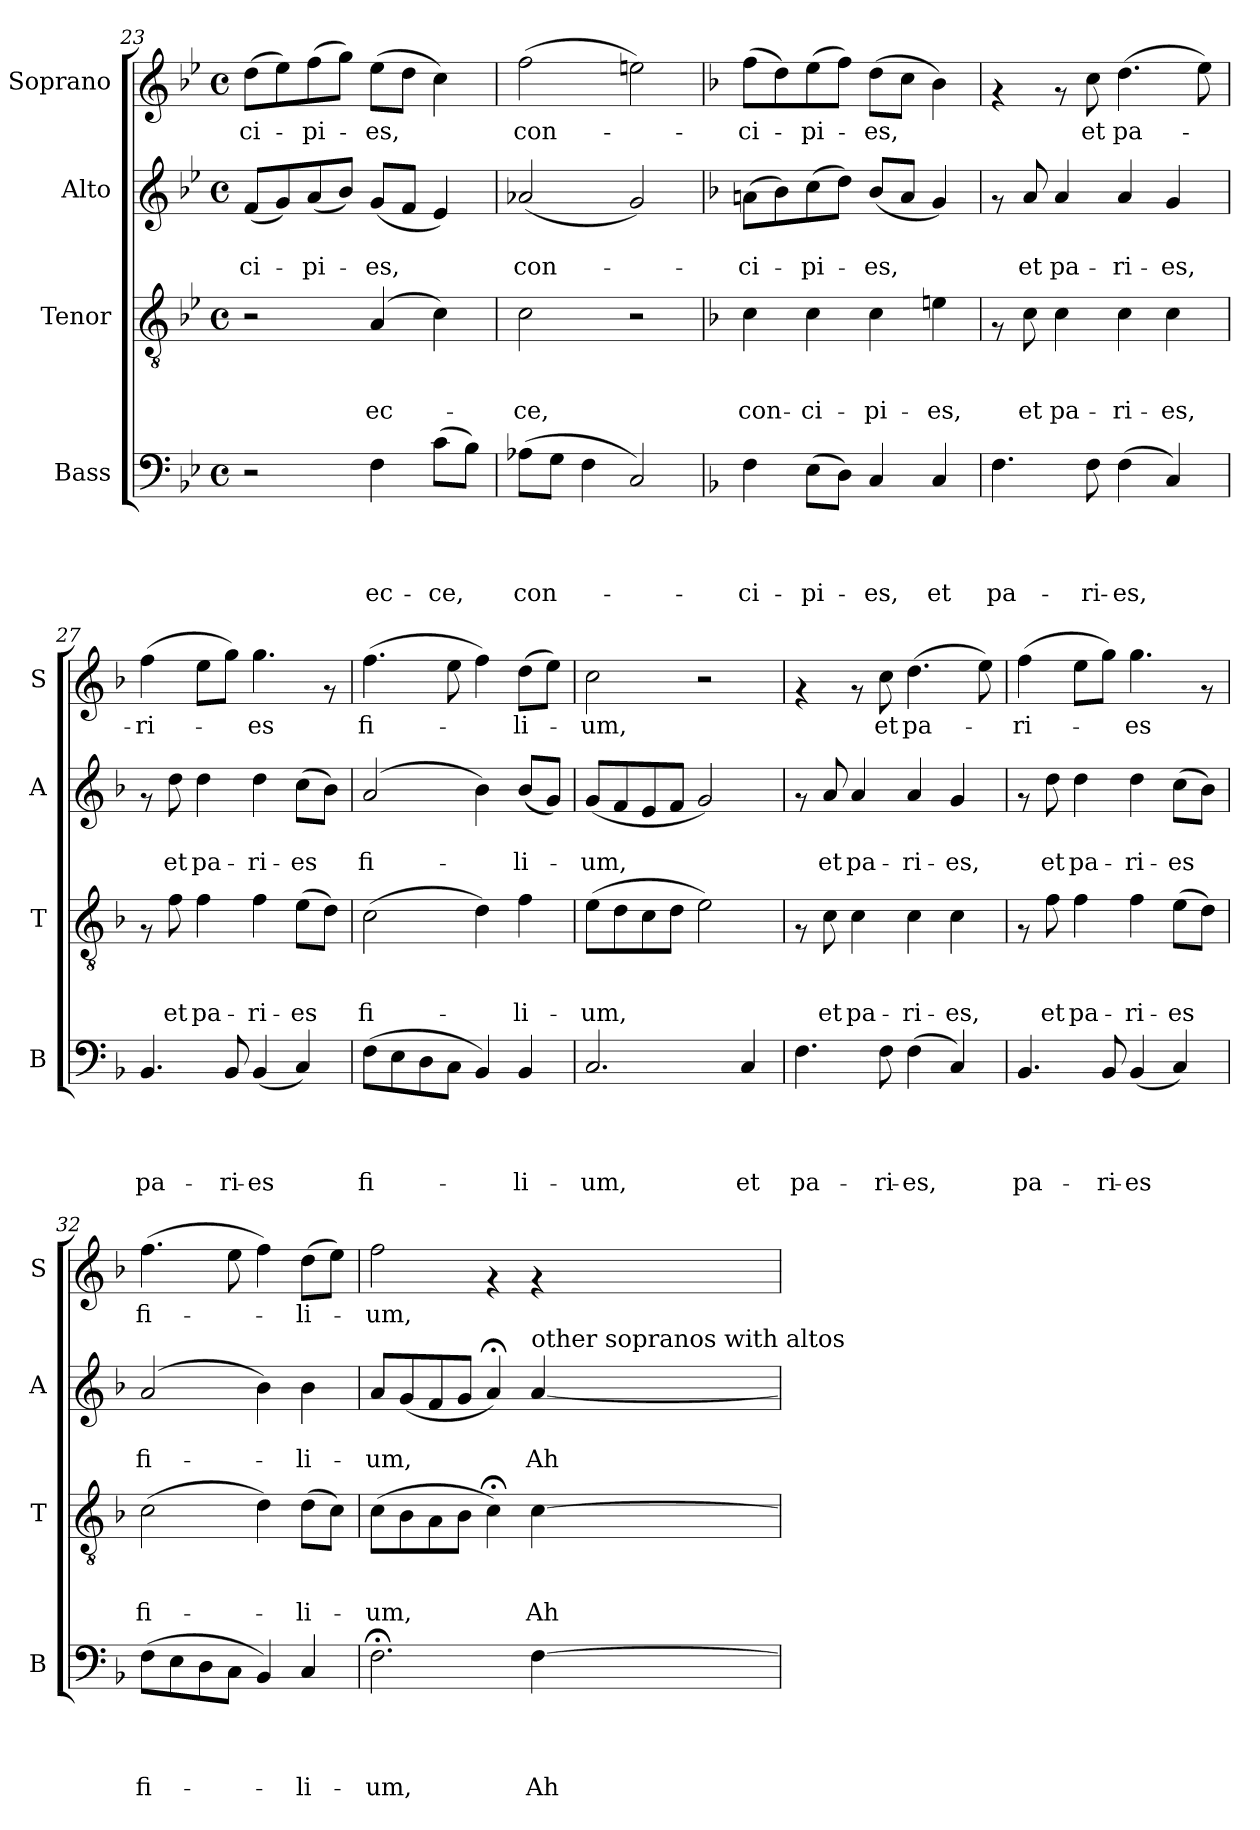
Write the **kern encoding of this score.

**kern	**text	**text	**text	**text	**kern	**text	**text	**text	**kern	**text	**text	**kern	**text
*part4	*part4	*part4	*part4	*part4	*part3	*part3	*part3	*part3	*part2	*part2	*part2	*part1	*part1
*staff4	*staff4	*staff4	*staff4	*staff4	*staff3	*staff3	*staff3	*staff3	*staff2	*staff2	*staff2	*staff1	*staff1
*I"Bass	*	*	*	*	*I"Tenor	*	*	*	*I"Alto	*	*	*I"Soprano	*
*I'B	*	*	*	*	*I'T	*	*	*	*I'A	*	*	*I'S	*
*clefF4	*	*	*	*	*clefGv2	*	*	*	*clefG2	*	*	*clefG2	*
*k[b-e-]	*	*	*	*	*k[b-e-]	*	*	*	*k[b-e-]	*	*	*k[b-e-]	*
*B-:	*	*	*	*	*B-:	*	*	*	*B-:	*	*	*B-:	*
*M4/4	*	*	*	*	*M4/4	*	*	*	*M4/4	*	*	*M4/4	*
*met(c)	*	*	*	*	*met(c)	*	*	*	*met(c)	*	*	*met(c)	*
=23	=23	=23	=23	=23	=23	=23	=23	=23	=23	=23	=23	=23	=23
!	!	!	!	!	!	!	!	!	!	!	!LO:LY:b	!	!LO:LY:b
2r	.	.	.	.	2r	.	.	.	(<8f/L	.	-ci-	(>8dd\L	-ci-
.	.	.	.	.	.	.	.	.	8g/)	.	.	8ee-\)	.
!	!	!	!	!	!	!	!	!	!	!	!LO:LY:b	!	!LO:LY:b
.	.	.	.	.	.	.	.	.	(<8a/	.	-pi-	(>8ff\	-pi-
.	.	.	.	.	.	.	.	.	8b-/J)	.	.	8gg\J)	.
!	!	!	!	!LO:LY:b:rj	!	!	!	!LO:LY:b	!	!	!LO:LY:b	!	!LO:LY:b
4F\	.	.	.	ec-	(>4A/	.	.	ec-	(<8g/L	.	-es,	(>8ee-\L	-es,
.	.	.	.	.	.	.	.	.	8f/J	.	.	8dd\J	.
!	!	!	!	!LO:LY:b:rj	!	!	!	!	!	!	!	!	!
(>8c\L	.	.	.	-ce,	4c\)	.	.	.	4e-/)	.	.	4cc\)	.
8B-\J)	.	.	.	.	.	.	.	.	.	.	.	.	.
!!LO:LB:g=z
=24	=24	=24	=24	=24	=24	=24	=24	=24	=24	=24	=24	=24	=24
!	!	!	!	!LO:LY:b:rj	!	!	!	!LO:LY:b	!	!	!LO:LY:b	!	!LO:LY:b
(>8A-X\L	.	.	.	con-	2c\	.	.	-ce,	(<2a-X/	.	con-	(>2ff\	con-
8G\J	.	.	.	.	.	.	.	.	.	.	.	.	.
4F\	.	.	.	.	.	.	.	.	.	.	.	.	.
2C/)	.	.	.	.	2r	.	.	.	2g/)	.	.	2een\)	.
=25	=25	=25	=25	=25	=25	=25	=25	=25	=25	=25	=25	=25	=25
*k[b-]	*	*	*	*	*k[b-]	*	*	*	*k[b-]	*	*	*k[b-]	*
*F:	*	*	*	*	*F:	*	*	*	*F:	*	*	*F:	*
!	!	!	!	!LO:LY:b:rj	!	!	!	!LO:LY:b	!	!	!LO:LY:b	!	!LO:LY:b
4F\	.	.	.	-ci-	4c\	.	.	con-	(>8ani\L	.	-ci-	(>8ff\L	-ci-
.	.	.	.	.	.	.	.	.	8b-\)	.	.	8dd\)	.
!	!	!	!	!LO:LY:b:rj	!	!	!	!LO:LY:b	!	!	!LO:LY:b	!	!LO:LY:b
(>8E\L	.	.	.	-pi-	4c\	.	.	-ci-	(>8cc\	.	-pi-	(>8ee\	-pi-
8D\J)	.	.	.	.	.	.	.	.	8dd\J)	.	.	8ff\J)	.
!	!	!	!	!LO:LY:b:rj	!	!	!	!LO:LY:b	!	!	!LO:LY:b	!	!LO:LY:b
4C/	.	.	.	-es,	4c\	.	.	-pi-	(<8b-/L	.	-es,	(>8dd\L	-es,
.	.	.	.	.	.	.	.	.	8a/J	.	.	8cc\J	.
!	!	!	!	!LO:LY:b:rj	!	!	!	!LO:LY:b	!	!	!	!	!
4C/	.	.	.	et	4en\	.	.	-es,	4g/)	.	.	4b-\)	.
=26	=26	=26	=26	=26	=26	=26	=26	=26	=26	=26	=26	=26	=26
!	!	!	!	!LO:LY:b:rj	!	!	!	!	!	!	!	!	!
4.F\	.	.	.	pa-	8rF	.	.	.	8rf	.	.	4rf	.
!	!	!	!	!	!	!	!	!LO:LY:b	!	!	!LO:LY:b	!	!
.	.	.	.	.	8c\	.	.	et	8a/	.	et	.	.
!	!	!	!	!	!	!	!	!LO:LY:b	!	!	!LO:LY:b	!	!
.	.	.	.	.	4c\	.	.	pa-	4a/	.	pa-	8rf	.
!	!	!	!	!LO:LY:b:rj	!	!	!	!	!	!	!	!	!LO:LY:b
8F\	.	.	.	-ri-	.	.	.	.	.	.	.	8cc\	et
!	!	!	!	!LO:LY:b:rj	!	!	!	!LO:LY:b	!	!	!LO:LY:b	!	!LO:LY:b
(>4F\	.	.	.	-es,	4c\	.	.	-ri-	4a/	.	-ri-	(>4.dd\	pa-
!	!	!	!	!	!	!	!	!LO:LY:b	!	!	!LO:LY:b	!	!
4C/)	.	.	.	.	4c\	.	.	-es,	4g/	.	-es,	.	.
.	.	.	.	.	.	.	.	.	.	.	.	8ee\)	.
=27	=27	=27	=27	=27	=27	=27	=27	=27	=27	=27	=27	=27	=27
!	!	!	!	!LO:LY:b:rj	!	!	!	!	!	!	!	!	!LO:LY:b
4.BB-/	.	.	.	pa-	8rF	.	.	.	8rf	.	.	(>4ff\	-ri-
!	!	!	!	!	!	!	!	!LO:LY:b	!	!	!LO:LY:b	!	!
.	.	.	.	.	8f\	.	.	et	8dd\	.	et	.	.
!	!	!	!	!	!	!	!	!LO:LY:b	!	!	!LO:LY:b	!	!
.	.	.	.	.	4f\	.	.	pa-	4dd\	.	pa-	8ee\L	.
!	!	!	!	!LO:LY:b:rj	!	!	!	!	!	!	!	!	!
8BB-/	.	.	.	-ri-	.	.	.	.	.	.	.	8gg\J)	.
!	!	!	!	!LO:LY:b:rj	!	!	!	!LO:LY:b	!	!	!LO:LY:b	!	!LO:LY:b
(<4BB-/	.	.	.	-es	4f\	.	.	-ri-	4dd\	.	-ri-	4.gg\	-es
!	!	!	!	!	!	!	!	!LO:LY:b	!	!	!LO:LY:b	!	!
4C/)	.	.	.	.	(>8e\L	.	.	-es	(>8cc\L	.	-es	.	.
.	.	.	.	.	8d\J)	.	.	.	8b-\J)	.	.	8rf	.
!!LO:PB:g=z
=28	=28	=28	=28	=28	=28	=28	=28	=28	=28	=28	=28	=28	=28
!	!	!	!	!LO:LY:b:rj	!	!	!	!LO:LY:b	!	!	!LO:LY:b	!	!LO:LY:b
(>8F\L	.	.	.	fi-	(>2c\	.	.	fi-	(>2a/	.	fi-	(>4.ff\	fi-
8E\	.	.	.	.	.	.	.	.	.	.	.	.	.
8D\	.	.	.	.	.	.	.	.	.	.	.	.	.
8C\J	.	.	.	.	.	.	.	.	.	.	.	8ee\	.
4BB-/)	.	.	.	.	4d\)	.	.	.	4b-\)	.	.	4ff\)	.
!	!	!	!	!LO:LY:b:rj	!	!	!	!LO:LY:b	!	!	!LO:LY:b	!	!LO:LY:b
4BB-/	.	.	.	-li-	4f\	.	.	-li-	(<8b-/L	.	-li-	(>8dd\L	-li-
.	.	.	.	.	.	.	.	.	8g/J)	.	.	8ee\J)	.
=29	=29	=29	=29	=29	=29	=29	=29	=29	=29	=29	=29	=29	=29
!	!	!	!	!LO:LY:b:rj	!	!	!	!LO:LY:b	!	!	!LO:LY:b	!	!LO:LY:b
2.C/	.	.	.	-um,	(>8e\L	.	.	-um,	(<8g/L	.	-um,	2cc\	-um,
.	.	.	.	.	8d\	.	.	.	8f/	.	.	.	.
.	.	.	.	.	8c\	.	.	.	8e/	.	.	.	.
.	.	.	.	.	8d\J	.	.	.	8f/J	.	.	.	.
.	.	.	.	.	2e\)	.	.	.	2g/)	.	.	2r	.
!	!	!	!	!LO:LY:b:rj	!	!	!	!	!	!	!	!	!
4C/	.	.	.	et	.	.	.	.	.	.	.	.	.
=30	=30	=30	=30	=30	=30	=30	=30	=30	=30	=30	=30	=30	=30
!	!	!	!	!LO:LY:b:rj	!	!	!	!	!	!	!	!	!
4.F\	.	.	.	pa-	8rF	.	.	.	8rf	.	.	4rf	.
!	!	!	!	!	!	!	!	!LO:LY:b	!	!	!LO:LY:b	!	!
.	.	.	.	.	8c\	.	.	et	8a/	.	et	.	.
!	!	!	!	!	!	!	!	!LO:LY:b	!	!	!LO:LY:b	!	!
.	.	.	.	.	4c\	.	.	pa-	4a/	.	pa-	8rf	.
!	!	!	!	!LO:LY:b:rj	!	!	!	!	!	!	!	!	!LO:LY:b
8F\	.	.	.	-ri-	.	.	.	.	.	.	.	8cc\	et
!	!	!	!	!LO:LY:b:rj	!	!	!	!LO:LY:b	!	!	!LO:LY:b	!	!LO:LY:b
(>4F\	.	.	.	-es,	4c\	.	.	-ri-	4a/	.	-ri-	(>4.dd\	pa-
!	!	!	!	!	!	!	!	!LO:LY:b	!	!	!LO:LY:b	!	!
4C/)	.	.	.	.	4c\	.	.	-es,	4g/	.	-es,	.	.
.	.	.	.	.	.	.	.	.	.	.	.	8ee\)	.
=31	=31	=31	=31	=31	=31	=31	=31	=31	=31	=31	=31	=31	=31
!	!	!	!	!LO:LY:b:rj	!	!	!	!	!	!	!	!	!LO:LY:b
4.BB-/	.	.	.	pa-	8rF	.	.	.	8rf	.	.	(>4ff\	-ri-
!	!	!	!	!	!	!	!	!LO:LY:b	!	!	!LO:LY:b	!	!
.	.	.	.	.	8f\	.	.	et	8dd\	.	et	.	.
!	!	!	!	!	!	!	!	!LO:LY:b	!	!	!LO:LY:b	!	!
.	.	.	.	.	4f\	.	.	pa-	4dd\	.	pa-	8ee\L	.
!	!	!	!	!LO:LY:b:rj	!	!	!	!	!	!	!	!	!
8BB-/	.	.	.	-ri-	.	.	.	.	.	.	.	8gg\J)	.
!	!	!	!	!LO:LY:b:rj	!	!	!	!LO:LY:b	!	!	!LO:LY:b	!	!LO:LY:b
(<4BB-/	.	.	.	-es	4f\	.	.	-ri-	4dd\	.	-ri-	4.gg\	-es
!	!	!	!	!	!	!	!	!LO:LY:b	!	!	!LO:LY:b	!	!
4C/)	.	.	.	.	(>8e\L	.	.	-es	(>8cc\L	.	-es	.	.
.	.	.	.	.	8d\J)	.	.	.	8b-\J)	.	.	8rf	.
=32	=32	=32	=32	=32	=32	=32	=32	=32	=32	=32	=32	=32	=32
!	!	!	!	!LO:LY:b:rj	!	!	!	!LO:LY:b	!	!	!LO:LY:b	!	!LO:LY:b
(>8F\L	.	.	.	fi-	(>2c\	.	.	fi-	(>2a/	.	fi-	(>4.ff\	fi-
8E\	.	.	.	.	.	.	.	.	.	.	.	.	.
8D\	.	.	.	.	.	.	.	.	.	.	.	.	.
8C\J	.	.	.	.	.	.	.	.	.	.	.	8ee\	.
4BB-/)	.	.	.	.	4d\)	.	.	.	4b-\)	.	.	4ff\)	.
!	!	!	!	!LO:LY:b:rj	!	!	!	!LO:LY:b	!	!	!LO:LY:b	!	!LO:LY:b
4C/	.	.	.	-li-	(>8d\L	.	.	-li-	4b-\	.	-li-	(>8dd\L	-li-
.	.	.	.	.	8c\J)	.	.	.	.	.	.	8ee\J)	.
!!LO:LB:g=z
=33	=33	=33	=33	=33	=33	=33	=33	=33	=33	=33	=33	=33	=33
!	!	!	!	!LO:LY:b:rj	!	!	!	!LO:LY:b	!	!	!LO:LY:b	!	!LO:LY:b
2.F;<\	.	.	.	-um,	(>8c\L	.	.	-um,	8a/L	.	-um,	2ff\	-um,
.	.	.	.	.	8B-\	.	.	.	(<8g/	.	.	.	.
.	.	.	.	.	8A\	.	.	.	8f/	.	.	.	.
.	.	.	.	.	8B-\J	.	.	.	8g/J	.	.	.	.
.	.	.	.	.	4c;<\)	.	.	.	4a;</)	.	.	4rf	.
!	!	!	!	!	!	!	!	!	!LO:TX:a:t=other sopranos with altos	!	!	!	!
!	!	!	!	!LO:LY:b:rj	!	!	!	!LO:LY:b	!	!	!LO:LY:b	!	!
[>4F\	.	.	.	Ah	[>4c\	.	.	Ah	[<4a/	.	Ah	4rf	.
=	=	=	=	=	=	=	=	=	=	=	=	=	=
*-	*-	*-	*-	*-	*-	*-	*-	*-	*-	*-	*-	*-	*-
